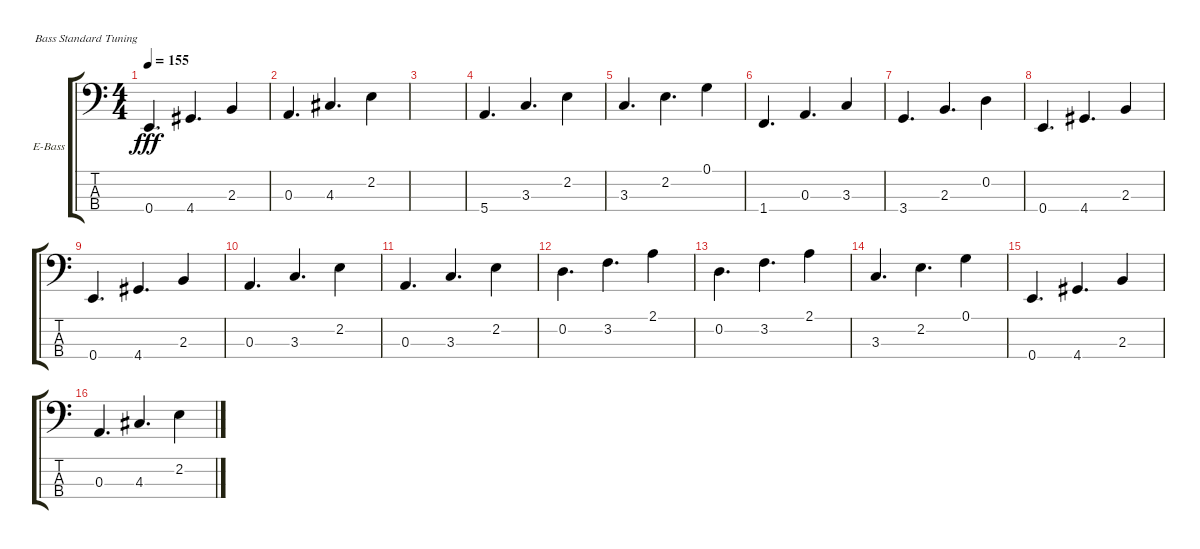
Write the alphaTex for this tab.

\bracketExtendMode groupsimilarinstruments
\firstSystemTrackNameOrientation horizontal
\otherSystemsTrackNameOrientation horizontal
\track ("А. Андреев" "E-Bass") {instrument electricbasspick}
\staff {score tabs}
\tuning (G2 D2 A1 E1)
\ts (4 4)
\tempo 155
\clef f4
\ks c
0.4.4{d dy fff} 4.4.4{d} 2.3.4 |
0.3.4{d} 4.3.4{d} 2.2.4 |
|
5.4.4{d} 3.3.4{d} 2.2.4 |
3.3.4{d} 2.2.4{d} 0.1.4 |
1.4.4{d} 0.3.4{d} 3.3.4 |
3.4.4{d} 2.3.4{d} 0.2.4 |
0.4.4{d} 4.4.4{d} 2.3.4 |
0.4.4{d} 4.4.4{d} 2.3.4 |
0.3.4{d} 3.3.4{d} 2.2.4 |
0.3.4{d} 3.3.4{d} 2.2.4 |
0.2.4{d} 3.2.4{d} 2.1.4 |
0.2.4{d} 3.2.4{d} 2.1.4 |
3.3.4{d} 2.2.4{d} 0.1.4 |
0.4.4{d} 4.4.4{d} 2.3.4 |
0.3.4{d} 4.3.4{d} 2.2.4
